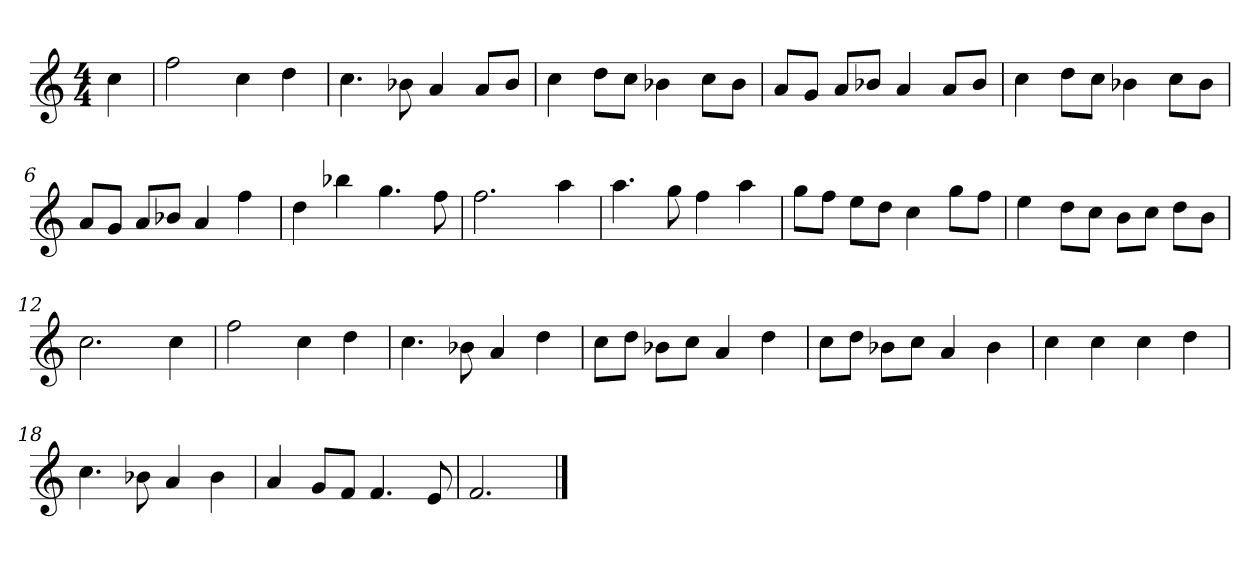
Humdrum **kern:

**kern
*part1
*staff1
*k[]
*M4/4
*MM120
=
4cc
=1
2ff
4cc
4dd
=2
4.cc
8b-X
4a
8aL
8b-J
=3
4cc
8ddL
8ccJ
4b-X
8ccL
8b-J
=4
8aL
8gJ
8aL
8b-XJ
4a
8aL
8b-J
=5
4cc
8ddL
8ccJ
4b-X
8ccL
8b-J
=6
8aL
8gJ
8aL
8b-XJ
4a
4ff
=7
4dd
4bb-X
4.gg
8ff
=8
2.ff
4aa
=9
4.aa
8gg
4ff
4aa
=10
8ggL
8ffJ
8eeL
8ddJ
4cc
8ggL
8ffJ
=11
4ee
8ddL
8ccJ
8bL
8ccJ
8ddL
8bJ
=12
2.cc
4cc
=13
2ff
4cc
4dd
=14
4.cc
8b-X
4a
4dd
=15
8ccL
8ddJ
8b-XL
8ccJ
4a
4dd
=16
8ccL
8ddJ
8b-XL
8ccJ
4a
4b-
=17
4cc
4cc
4cc
4dd
=18
4.cc
8b-X
4a
4b-
=19
4a
8gL
8fJ
4.f
8e
=20
2.f
==
*-
